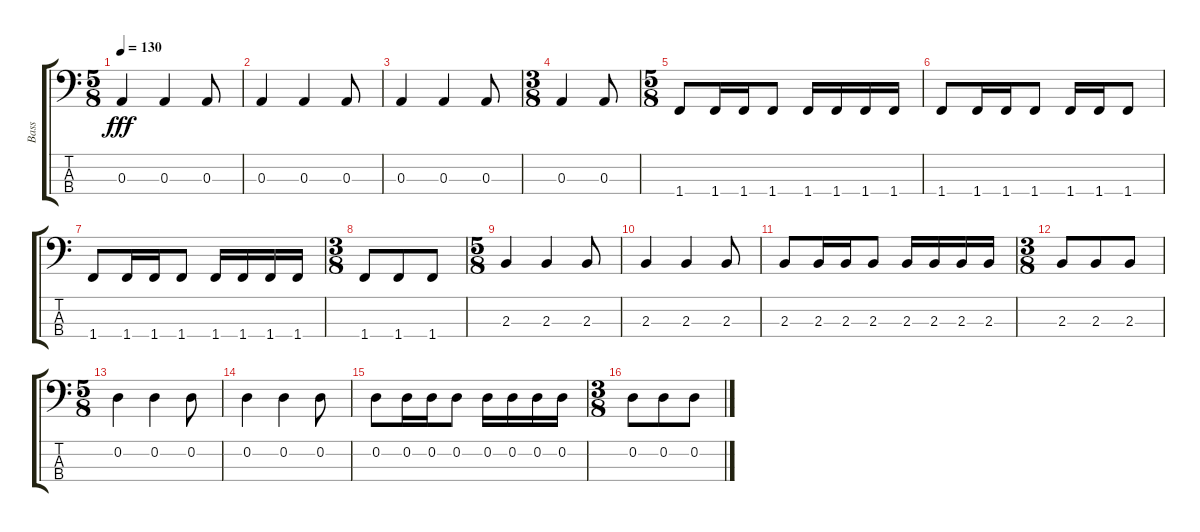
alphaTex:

\track ("Bass" "Bass") {instrument electricbasspick}
\staff {score tabs}
\tuning (G2 D2 A1 E1) {hide}
\ts (5 8)
\tempo 130
\clef f4
\ks c
0.3.4{dy fff} 0.3.4 0.3.8 |
0.3.4 0.3.4 0.3.8 |
0.3.4 0.3.4 0.3.8 |
\ts (3 8)
0.3.4 0.3.8 |
\ts (5 8)
1.4.8 1.4.16 1.4.16 1.4.8 1.4.16 1.4.16 1.4.16 1.4.16 |
1.4.8 1.4.16 1.4.16 1.4.8 1.4.16 1.4.16 1.4.8 |
1.4.8 1.4.16 1.4.16 1.4.8 1.4.16 1.4.16 1.4.16 1.4.16 |
\ts (3 8)
1.4.8 1.4.8 1.4.8 |
\ts (5 8)
2.3.4 2.3.4 2.3.8 |
2.3.4 2.3.4 2.3.8 |
2.3.8 2.3.16 2.3.16 2.3.8 2.3.16 2.3.16 2.3.16 2.3.16 |
\ts (3 8)
2.3.8 2.3.8 2.3.8 |
\ts (5 8)
0.2.4 0.2.4 0.2.8 |
0.2.4 0.2.4 0.2.8 |
0.2.8 0.2.16 0.2.16 0.2.8 0.2.16 0.2.16 0.2.16 0.2.16 |
\ts (3 8)
0.2.8 0.2.8 0.2.8
